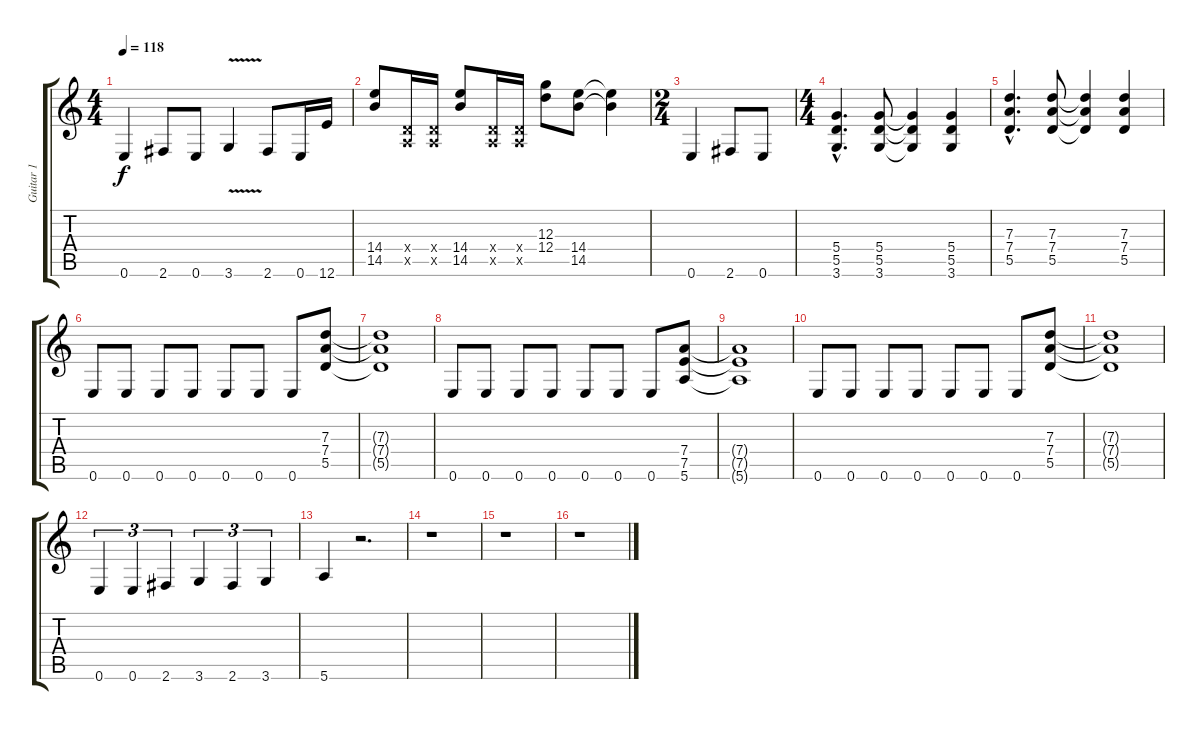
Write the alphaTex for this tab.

\track ("Guitar 1" "Guitar 1") {instrument overdrivenguitar}
\staff {score tabs}
\tuning (E4 B3 G3 D3 A2 E2) {hide}
\ts (4 4)
\tempo 118
\clef g2
\ks c
0.6.4{dy f} 2.6.8 0.6.8 3.6{v}.4 2.6.8 0.6.16 12.6.16 |
(14.4 14.5).8 (0.4{x} 0.5{x}).16 (0.4{x} 0.5{x}).16 (14.4 14.5).8 (0.4{x} 0.5{x}).16 (0.4{x} 0.5{x}).16 (12.3 12.4).8 (14.4 14.5).8 (14.4{t} 14.5{t}).4 |
\ts (2 4)
0.6.4 2.6.8 0.6.8 |
\ts (4 4)
(5.4{hac} 5.5{hac} 3.6{hac}).4{d} (5.4 5.5 3.6).8 (5.4{t} 5.5{t} 3.6{t}).4 (5.4 5.5 3.6).4 |
(7.3{hac} 7.4{hac} 5.5{hac}).4{d} (7.3 7.4 5.5).8 (7.3{t} 7.4{t} 5.5{t}).4 (7.3 7.4 5.5).4 |
0.6.8 0.6.8 0.6.8 0.6.8 0.6.8 0.6.8 0.6.8 (7.3 7.4 5.5).8 |
(7.3{t} 7.4{t} 5.5{t}).1 |
0.6.8 0.6.8 0.6.8 0.6.8 0.6.8 0.6.8 0.6.8 (7.4 7.5 5.6).8 |
(7.4{t} 7.5{t} 5.6{t}).1 |
0.6.8 0.6.8 0.6.8 0.6.8 0.6.8 0.6.8 0.6.8 (7.3 7.4 5.5).8 |
(7.3{t} 7.4{t} 5.5{t}).1 |
0.6.4{tu (3 2)} 0.6.4{tu (3 2)} 2.6.4{tu (3 2)} 3.6.4{tu (3 2)} 2.6.4{tu (3 2)} 3.6.4{tu (3 2)} |
5.6.4 r.2{d} |
r.1 |
r.1 |
r.1
